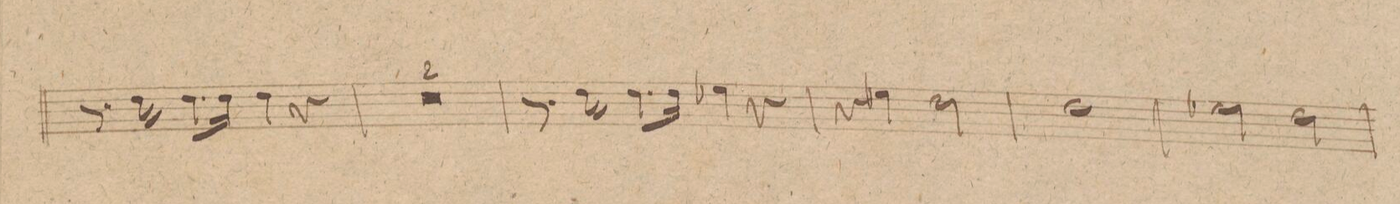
**kern	**dynam
*I"Corno. 1mo in D.	*
*clefG2	*
*k[f#c#]	*
*met(c|)	*
*M2/2	*
8.r	.
16e\	.
8.e\L	.
16e\Jk	.
4e\	.
4r	.
=32	=32
0r	.
=33	=33
=34	=34
8.r	.
16e\	.
8.e\L	.
16e\Jk	.
4fX\	.
4r	.
=35	=35
4r	.
4fX\	.
2e\	.
=36	=36
1e	.
=37	=37
2fX\	.
2e\	.
=38	=38
*-	*-
